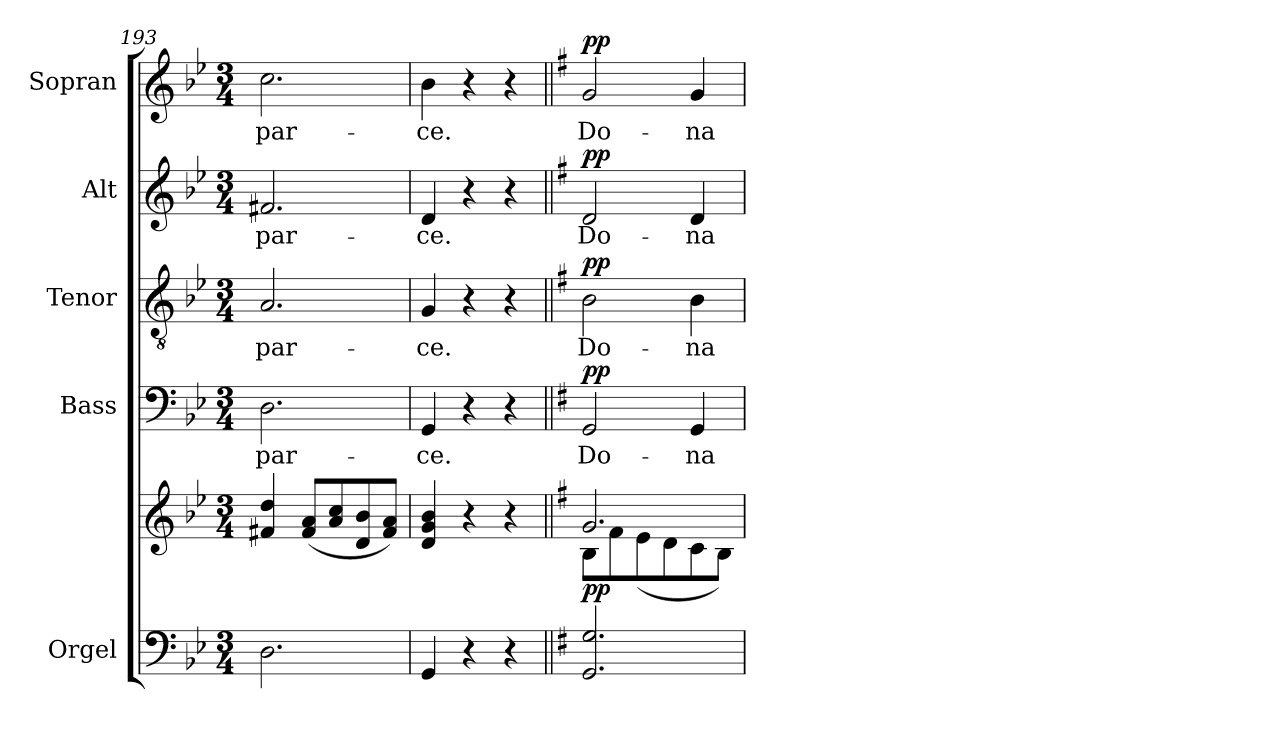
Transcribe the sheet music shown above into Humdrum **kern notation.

**kern	**kern	**dynam	**kern	**text	**dynam	**kern	**text	**dynam	**kern	**text	**dynam	**kern	**text	**dynam
*part5	*part5	*part5	*part4	*part4	*part4	*part3	*part3	*part3	*part2	*part2	*part2	*part1	*part1	*part1
*staff6	*staff5	*staff5/6	*staff4	*staff4	*staff4	*staff3	*staff3	*staff3	*staff2	*staff2	*staff2	*staff1	*staff1	*staff1
*I"Orgel	*	*	*I"Bass	*	*	*I"Tenor	*	*	*I"Alt	*	*	*I"Sopran	*	*
*I'Org.	*	*	*I'B.	*	*	*I'T.	*	*	*I'A.	*	*	*I'S.	*	*
*clefF4	*clefG2	*	*clefF4	*	*	*clefGv2	*	*	*clefG2	*	*	*clefG2	*	*
*k[b-e-]	*k[b-e-]	*	*k[b-e-]	*	*	*k[b-e-]	*	*	*k[b-e-]	*	*	*k[b-e-]	*	*
*B-:	*B-:	*	*B-:	*	*	*B-:	*	*	*B-:	*	*	*B-:	*	*
*M3/4	*M3/4	*	*M3/4	*	*	*M3/4	*	*	*M3/4	*	*	*M3/4	*	*
=193	=193	=193	=193	=193	=193	=193	=193	=193	=193	=193	=193	=193	=193	=193
!	!	!	!	!LO:LY:b	!	!	!LO:LY:b	!	!	!LO:LY:b	!	!	!LO:LY:b	!
2.D\	4f#X/ 4dd/	.	2.D\	par-	.	2.A/	par-	.	2.f#X/	par-	.	2.cc\	par-	.
.	(<8f#/ 8a/L	.	.	.	.	.	.	.	.	.	.	.	.	.
.	8a/ 8cc/	.	.	.	.	.	.	.	.	.	.	.	.	.
.	8d/ 8b-/	.	.	.	.	.	.	.	.	.	.	.	.	.
.	8f#/ 8a/J)	.	.	.	.	.	.	.	.	.	.	.	.	.
=194	=194	=194	=194	=194	=194	=194	=194	=194	=194	=194	=194	=194	=194	=194
!	!	!	!	!LO:LY:b	!	!	!LO:LY:b	!	!	!LO:LY:b	!	!	!LO:LY:b	!
4GG/	4d/ 4g/ 4b-/	.	4GG/	-ce.	.	4G/	-ce.	.	4d/	-ce.	.	4b-\	-ce.	.
4r	4r	.	4r	.	.	4r	.	.	4r	.	.	4r	.	.
4r	4r	.	4r	.	.	4r	.	.	4r	.	.	4r	.	.
=195||	=195||	=195||	=195||	=195||	=195||	=195||	=195||	=195||	=195||	=195||	=195||	=195||	=195||	=195||
*k[f#]	*k[f#]	*	*k[f#]	*	*	*k[f#]	*	*	*k[f#]	*	*	*k[f#]	*	*
*G:	*G:	*	*G:	*	*	*G:	*	*	*G:	*	*	*G:	*	*
*	*^	*	*	*	*	*	*	*	*	*	*	*	*	*
!	!	!	!LO:DY:b	!	!LO:LY:b	!LO:DY:a	!	!LO:LY:b	!LO:DY:a	!	!LO:LY:b	!LO:DY:a	!	!LO:LY:b	!LO:DY:a
2.GG/ 2.G/	2.g/	8B\L	pp	2GG/	Do-	pp	2B\	Do-	pp	2d/	Do-	pp	2g/	Do-	pp
.	.	8f#\	.	.	.	.	.	.	.	.	.	.	.	.	.
.	.	(>8e\	.	.	.	.	.	.	.	.	.	.	.	.	.
.	.	8d\	.	.	.	.	.	.	.	.	.	.	.	.	.
!	!	!	!	!	!LO:LY:b	!	!	!LO:LY:b	!	!	!LO:LY:b	!	!	!LO:LY:b	!
.	.	8c\	.	4GG/	-na	.	4B\	-na	.	4d/	-na	.	4g/	-na	.
.	.	8B\J)	.	.	.	.	.	.	.	.	.	.	.	.	.
*	*v	*v	*	*	*	*	*	*	*	*	*	*	*	*	*
=	=	=	=	=	=	=	=	=	=	=	=	=	=	=
*-	*-	*-	*-	*-	*-	*-	*-	*-	*-	*-	*-	*-	*-	*-
